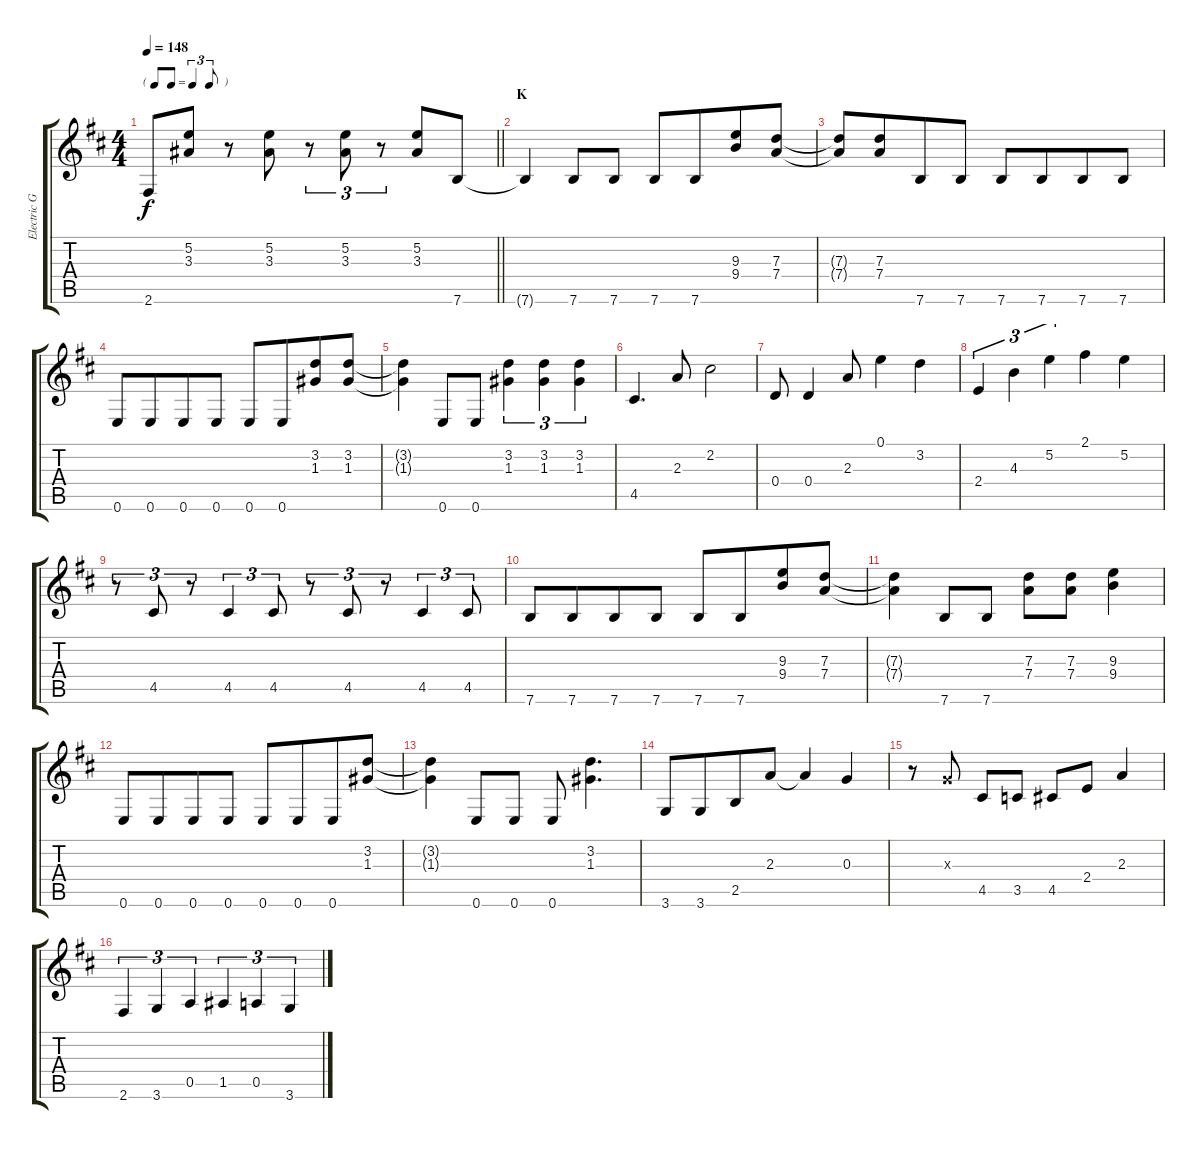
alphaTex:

\track ("Electric Guitar1" "Electric G") {instrument distortionguitar}
\staff {score tabs}
\tuning (E4 B3 G3 D3 A2 E2) {hide}
\ts (4 4)
\tf triplet8th
\tempo 148
\clef g2
\barLineRight lightlight
\ks bminor
2.6.8{dy f} (5.2 3.3).8 r.8 (5.2 3.3).8 r.8{tu (3 2)} (5.2 3.3).8{tu (3 2)} r.8{tu (3 2)} (5.2 3.3).8 7.6.8 |
\section ("" "K")
7.6{t}.4 7.6.8 7.6.8 7.6.8 7.6.8{beam merge} (9.3 9.4).8 (7.3 7.4).8 |
(7.3{t} 7.4{t}).8 (7.3 7.4).8{beam merge} 7.6.8 7.6.8 7.6.8 7.6.8{beam merge} 7.6.8 7.6.8 |
0.6.8 0.6.8{beam merge} 0.6.8 0.6.8 0.6.8 0.6.8{beam merge} (3.2 1.3).8 (3.2 1.3).8 |
(3.2{t} 1.3{t}).4 0.6.8 0.6.8 (3.2 1.3).4{tu (3 2)} (3.2 1.3).4{tu (3 2)} (3.2 1.3).4{tu (3 2)} |
4.5.4{d} 2.3.8 2.2.2 |
0.4.8 0.4.4 2.3.8 0.1.4 3.2.4 |
2.4.4{tu (3 2)} 4.3.4{tu (3 2)} 5.2.4{tu (3 2)} 2.1.4 5.2.4 |
r.8{tu (3 2)} 4.5.8{tu (3 2)} r.8{tu (3 2)} 4.5.4{tu (3 2)} 4.5.8{tu (3 2)} r.8{tu (3 2)} 4.5.8{tu (3 2)} r.8{tu (3 2)} 4.5.4{tu (3 2)} 4.5.8{tu (3 2)} |
7.6.8 7.6.8{beam merge} 7.6.8 7.6.8 7.6.8 7.6.8{beam merge} (9.3 9.4).8 (7.3 7.4).8 |
(7.3{t} 7.4{t}).4 7.6.8 7.6.8 (7.3 7.4).8 (7.3 7.4).8 (9.3 9.4).4 |
0.6.8{volume 6 instrument distortionguitar} 0.6.8{beam merge} 0.6.8 0.6.8 0.6.8 0.6.8{beam merge} 0.6.8 (3.2 1.3).8 |
(3.2{t} 1.3{t}).4 0.6.8 0.6.8 0.6.8 (3.2 1.3).4{d} |
3.6.8 3.6.8{beam merge} 2.5.8 2.3.8 2.3{t}.4 0.3.4 |
r.8 0.3{x}.8 4.5.8 3.5.8 4.5.8 2.4.8 2.3.4 |
2.6.4{tu (3 2) volume 3} 3.6.4{tu (3 2)} 0.5.4{tu (3 2)} 1.5.4{tu (3 2)} 0.5.4{tu (3 2)} 3.6.4{tu (3 2)}
